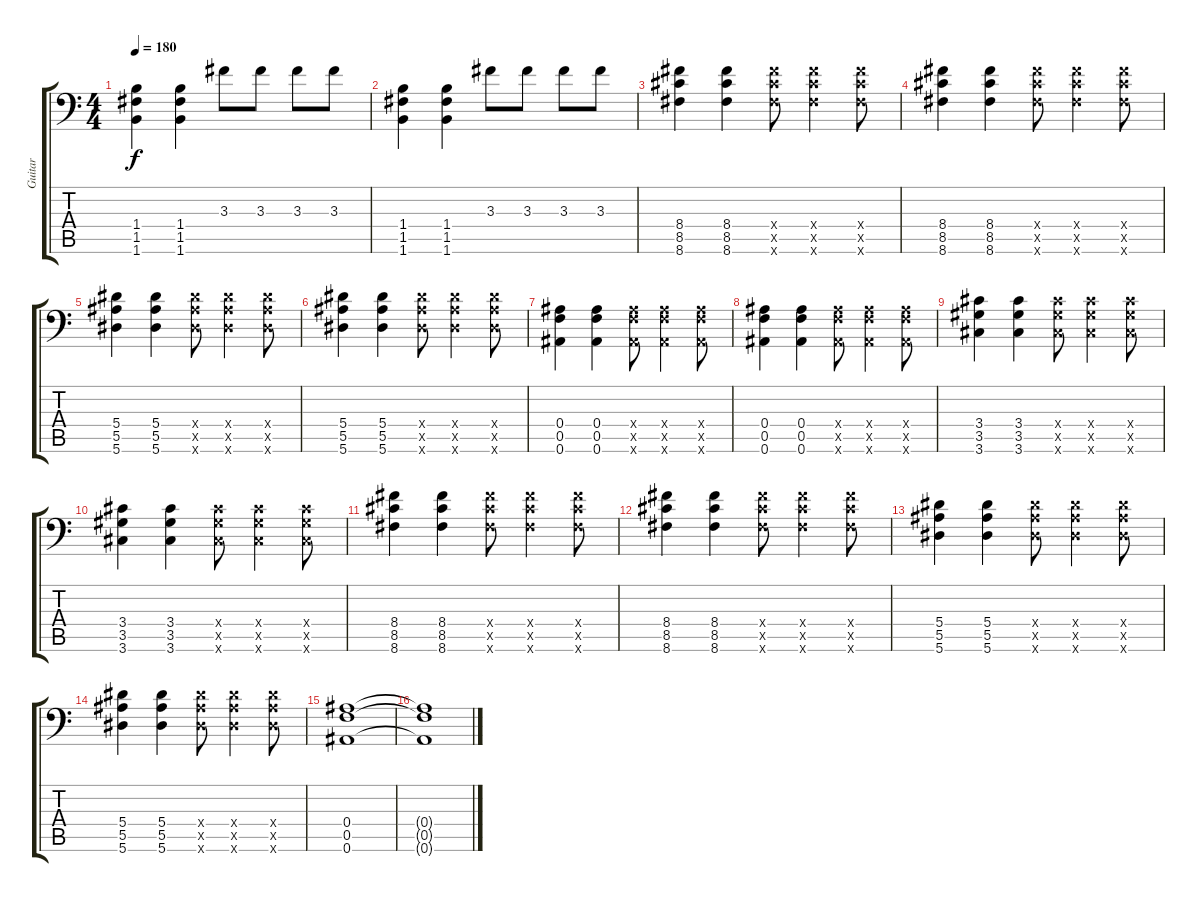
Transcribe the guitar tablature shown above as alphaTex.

\track ("Guitar" "Guitar") {instrument distortionguitar}
\staff {score tabs}
\tuning (C4 G3 Eb3 Bb2 F2 Bb1) {hide}
\ts (4 4)
\tempo 180
\clef f4
\ks c
(1.4 1.5 1.6).4{dy f} (1.4 1.5 1.6).4 3.3.8 3.3.8 3.3.8 3.3.8 |
(1.4 1.5 1.6).4 (1.4 1.5 1.6).4 3.3.8 3.3.8 3.3.8 3.3.8 |
(8.4 8.5 8.6).4 (8.4 8.5 8.6).4 (8.4{x} 8.5{x} 8.6{x}).8 (8.4{x} 8.5{x} 8.6{x}).4 (8.4{x} 8.5{x} 8.6{x}).8 |
(8.4 8.5 8.6).4 (8.4 8.5 8.6).4 (8.4{x} 8.5{x} 8.6{x}).8 (8.4{x} 8.5{x} 8.6{x}).4 (8.4{x} 8.5{x} 8.6{x}).8 |
(5.4 5.5 5.6).4 (5.4 5.5 5.6).4 (5.4{x} 5.5{x} 5.6{x}).8 (5.4{x} 5.5{x} 5.6{x}).4 (5.4{x} 5.5{x} 5.6{x}).8 |
(5.4 5.5 5.6).4 (5.4 5.5 5.6).4 (5.4{x} 5.5{x} 5.6{x}).8 (5.4{x} 5.5{x} 5.6{x}).4 (5.4{x} 5.5{x} 5.6{x}).8 |
(0.4 0.5 0.6).4 (0.4 0.5 0.6).4 (0.4{x} 0.5{x} 0.6{x}).8 (0.4{x} 0.5{x} 0.6{x}).4 (0.4{x} 0.5{x} 0.6{x}).8 |
(0.4 0.5 0.6).4 (0.4 0.5 0.6).4 (0.4{x} 0.5{x} 0.6{x}).8 (0.4{x} 0.5{x} 0.6{x}).4 (0.4{x} 0.5{x} 0.6{x}).8 |
(3.4 3.5 3.6).4 (3.4 3.5 3.6).4 (3.4{x} 3.5{x} 3.6{x}).8 (3.4{x} 3.5{x} 3.6{x}).4 (3.4{x} 3.5{x} 3.6{x}).8 |
(3.4 3.5 3.6).4 (3.4 3.5 3.6).4 (3.4{x} 3.5{x} 3.6{x}).8 (3.4{x} 3.5{x} 3.6{x}).4 (3.4{x} 3.5{x} 3.6{x}).8 |
(8.4 8.5 8.6).4 (8.4 8.5 8.6).4 (8.4{x} 8.5{x} 8.6{x}).8 (8.4{x} 8.5{x} 8.6{x}).4 (8.4{x} 8.5{x} 8.6{x}).8 |
(8.4 8.5 8.6).4 (8.4 8.5 8.6).4 (8.4{x} 8.5{x} 8.6{x}).8 (8.4{x} 8.5{x} 8.6{x}).4 (8.4{x} 8.5{x} 8.6{x}).8 |
(5.4 5.5 5.6).4 (5.4 5.5 5.6).4 (5.4{x} 5.5{x} 5.6{x}).8 (5.4{x} 5.5{x} 5.6{x}).4 (5.4{x} 5.5{x} 5.6{x}).8 |
(5.4 5.5 5.6).4 (5.4 5.5 5.6).4 (5.4{x} 5.5{x} 5.6{x}).8 (5.4{x} 5.5{x} 5.6{x}).4 (5.4{x} 5.5{x} 5.6{x}).8 |
(0.4 0.5 0.6).1 |
(0.4{t} 0.5{t} 0.6{t}).1
